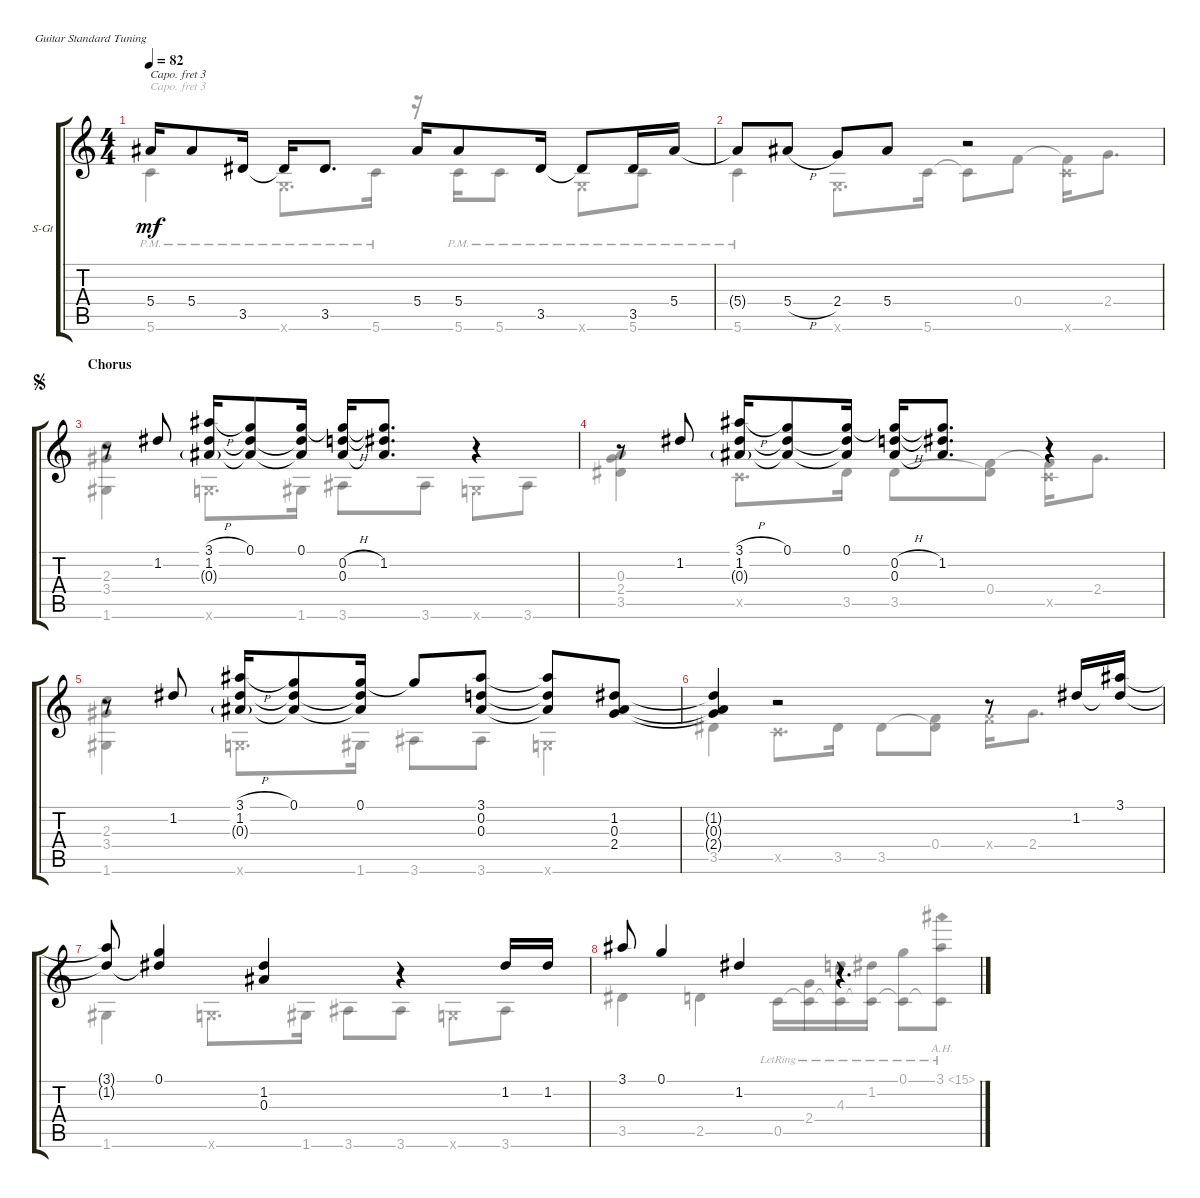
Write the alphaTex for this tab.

\defaultSystemsLayout 4
\bracketExtendMode groupsimilarinstruments
\firstSystemTrackNameOrientation horizontal
\otherSystemsTrackNameOrientation horizontal
\track ("Steel Guitar" "S-Gt") {instrument acousticguitarsteel}
\staff {score tabs}
\capo 3
\tuning (E4 B3 G3 D3 A2 E2)
\voice
\ts (4 4)
\tempo 82
\clef g2
\ks c
5.4{t}.16{dy mf} 5.4.8 3.5.16 3.5{t}.16 3.5.8{d} 5.4.16 5.4.8 3.5.16 3.5{t}.8 3.5.16 5.4.16 |
5.4{t}.8 5.4{h}.8 2.4.8 5.4.8 r.2 |
\section ("" "Chorus")
\jump segno
r.8 1.2.8 (3.1{h} 0.3{g} 1.2).16 (0.1 0.3{t} 1.2{t}).8 (0.1 0.3{t} 1.2{t}).16 (0.1{t} 0.2{h} 0.3).16 (1.2 0.1{t} 0.3{t}).8{d} r.4 |
r.8 1.2.8 (3.1{h} 0.3{g} 1.2).16 (0.1 0.3{t} 1.2{t}).8 (0.1 0.3{t} 1.2{t}).16 (0.1{t} 0.2{h} 0.3).16 (1.2 0.1{t} 0.3{t}).8{d} r.4 |
r.8 1.2.8 (3.1{h} 0.3{g} 1.2).16 (0.1 0.3{t} 1.2{t}).8 (0.1 0.3{t} 1.2{t}).16 0.1{t}.8 (3.1 0.2 0.3).8 (3.1{t} 0.2{t} 0.3{t}).8 (1.2 0.3 2.4).8 |
(1.2{t} 0.3{t} 2.4{t}).4 r.2 r.8 1.2.16 (3.1 1.2{t}).16 |
(3.1{t} 1.2{t}).8 (0.1 1.2{t}).4 (1.2 0.3).4 r.4 1.2.16 1.2.16 |
3.1.8 0.1.4 1.2.4 r.4{d}
\voice
\clef g2
\ottava regular
\simile none
\ks c
5.6{pm}.4{dy mf} 0.6{pm x}.8{d} 5.6{pm}.16 r.16 5.6{pm}.16 5.6{pm}.8 0.6{pm x}.8 5.6{pm}.8 |
5.6{pm}.4 0.6{x}.8{d} 5.6.16 5.6{t}.8 0.4.8 (5.6{x} 0.4{t}).16 2.4.8{d} |
(1.6 2.3 3.4).4 0.6{x}.8{d} 1.6.16 3.6.8 3.6.8 0.6{x}.8 3.6.8 |
(3.5 0.3 2.4).4 0.5{x}.8{d} 3.5.16 3.5.8 (0.4 3.5{t}).8 (0.4{t} 0.5{x}).16 2.4.8{d} |
(1.6 2.3 3.4).4 0.6{x}.8{d} 1.6.16 3.6.8 3.6.8 0.6{x}.4 |
3.5.4 0.5{x}.8{d} 3.5.16 3.5.8 (0.4 3.5{t}).8 0.4{x}.16 2.4.8{d} |
1.6.4 0.6{x}.8{d} 1.6.16 3.6.8 3.6.8 0.6{x}.8 3.6.8 |
3.5.4 2.5.4 0.5{lr}.16 (2.4{lr} 0.5{lr t}).16 (4.3{lr} 0.5{lr t}).16 (1.2{lr} 0.5{lr t}).16 (0.1{lr} 0.5{lr t}).8 (3.1{ah 12 lr} 0.5{lr t}).8
